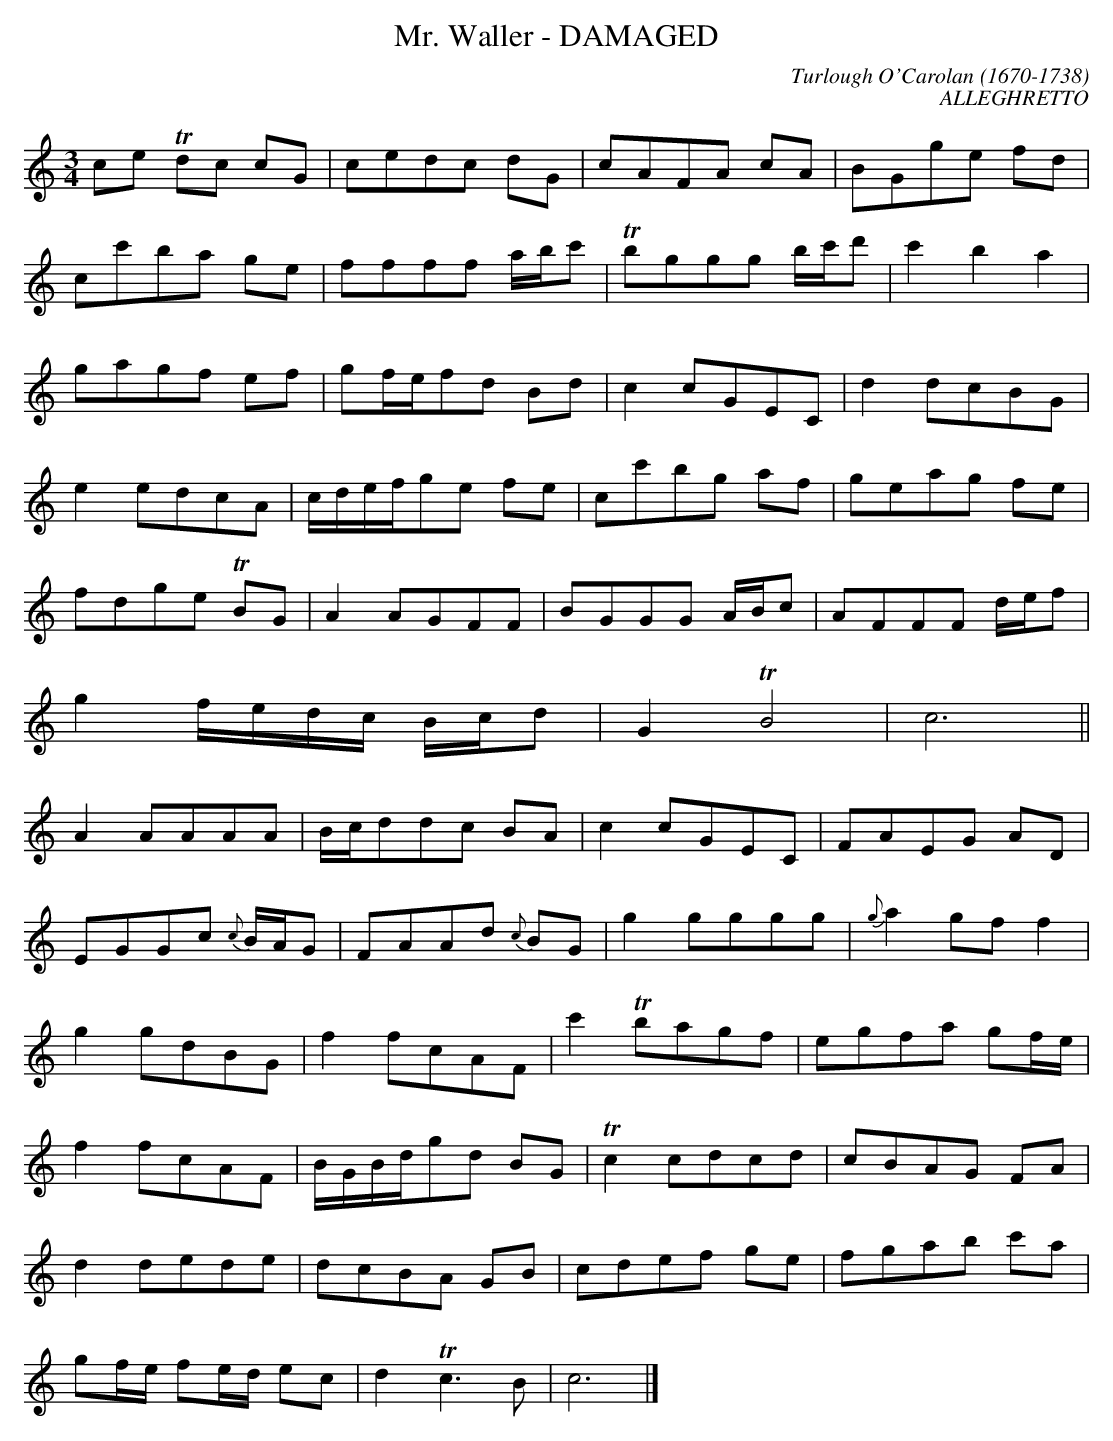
X:1occ
T:Mr. Waller - DAMAGED
C:Turlough O'Carolan (1670-1738)
C:ALLEGHRETTO
M:3/4
L:1/8
K:C
ce Tdc cG|cedc dG|cAFA cA|BGge fd|
cc'ba ge|ffff a/2b/2c'| Tbggg b/2c'/2d'|c'2b2a2|
gagf ef|gf/2e/2fd Bd|c2cGEC|d2dcBG|
e2edcA|c/2d/2e/2f/2ge fe|cc'bg af|geag fe|
fdge TBG|A2AGFF|BGGG A/2B/2c|AFFF d/2e/2f|
g2f/2e/2d/2c/2 B/2c/2d|G2 TB4|c6||
A2AAAA|B/2c/2ddc BA|c2cGEC|FAEG AD|
EGGc {c}B/2A/2G|FAAd {c}BG|g2gggg|{g}a2gf f2|
g2gdBG|f2fcAF|c'2 Tbagf|egfa gf/2e/2|
f2fcAF|B/2G/2B/2d/2gd BG| Tc2cdcd|cBAG FA|
d2dede|dcBA GB|cdef ge|fgab c'a|
gf/2e/2 fe/2d/2 ec|d2 Tc3B|c6|]
